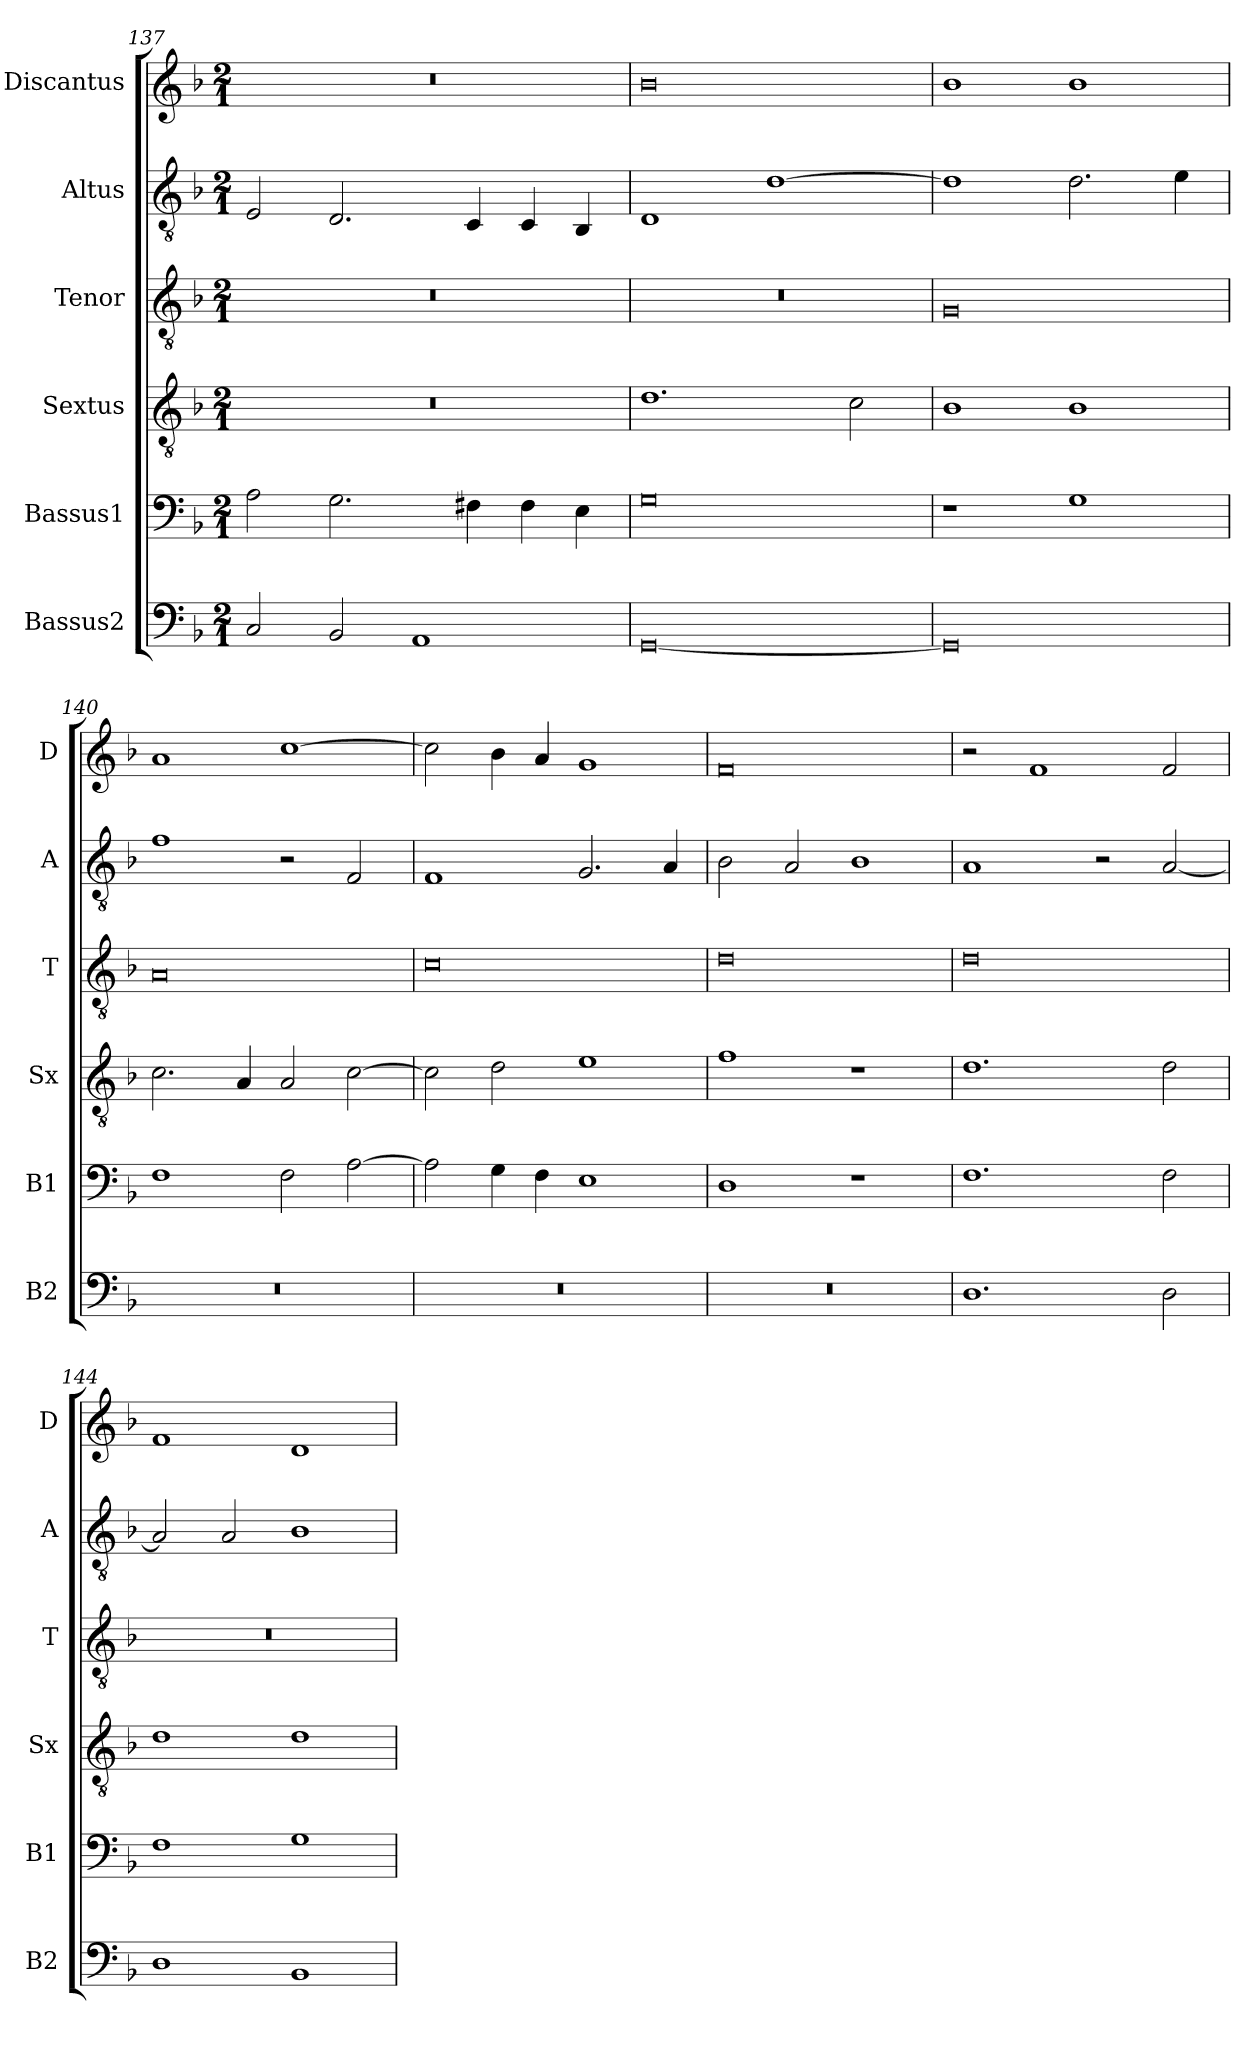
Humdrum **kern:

**kern	**kern	**kern	**kern	**kern	**kern
*part6	*part5	*part4	*part3	*part2	*part1
*staff6	*staff5	*staff4	*staff3	*staff2	*staff1
*I"Bassus2	*I"Bassus1	*I"Sextus	*I"Tenor	*I"Altus	*I"Discantus
*I'B2	*I'B1	*I'Sx	*I'T	*I'A	*I'D
*clefF4	*clefF4	*clefGv2	*clefGv2	*clefGv2	*clefG2
*k[b-]	*k[b-]	*k[b-]	*k[b-]	*k[b-]	*k[b-]
*M2/1	*M2/1	*M2/1	*M2/1	*M2/1	*M2/1
=137	=137	=137	=137	=137	=137
2C/	2A\	0r	0r	2E/	0r
2BB-/	2.G\	.	.	2.D/	.
1AA	.	.	.	.	.
.	4F#X\	.	.	4C/	.
.	4F#\	.	.	4C/	.
.	4E\	.	.	4BB-/	.
=138	=138	=138	=138	=138	=138
[0GG	0G	1.d	0r	1D	0b-
.	.	.	.	[1d	.
.	.	2c\	.	.	.
=139	=139	=139	=139	=139	=139
0GG]	1r	1B-	0G	1d]	1b-
.	1G	1B-	.	2.d\	1b-
.	.	.	.	4e\	.
=140	=140	=140	=140	=140	=140
0r	1F	2.c\	0A	1f	1a
.	.	4A/	.	.	.
.	2F\	2A/	.	2r	[1cc
.	[2A\	[2c\	.	2F/	.
=141	=141	=141	=141	=141	=141
0r	2A\]	2c\]	0c	1F	2cc\]
.	4G\	2d\	.	.	4b-\
.	4F\	.	.	.	4a/
.	1E	1e	.	2.G/	1g
.	.	.	.	4A/	.
=142	=142	=142	=142	=142	=142
0r	1D	1f	0d	2B-\	0f
.	.	.	.	2A/	.
.	1r	1r	.	1B-	.
=143	=143	=143	=143	=143	=143
1.D	1.F	1.d	0d	1A	2r
.	.	.	.	.	1f
.	.	.	.	2r	.
2D\	2F\	2d\	.	[2A/	2f/
=144	=144	=144	=144	=144	=144
1D	1F	1d	0r	2A/]	1f
.	.	.	.	2A/	.
1BB-	1G	1d	.	1B-	1d
=	=	=	=	=	=
*-	*-	*-	*-	*-	*-
